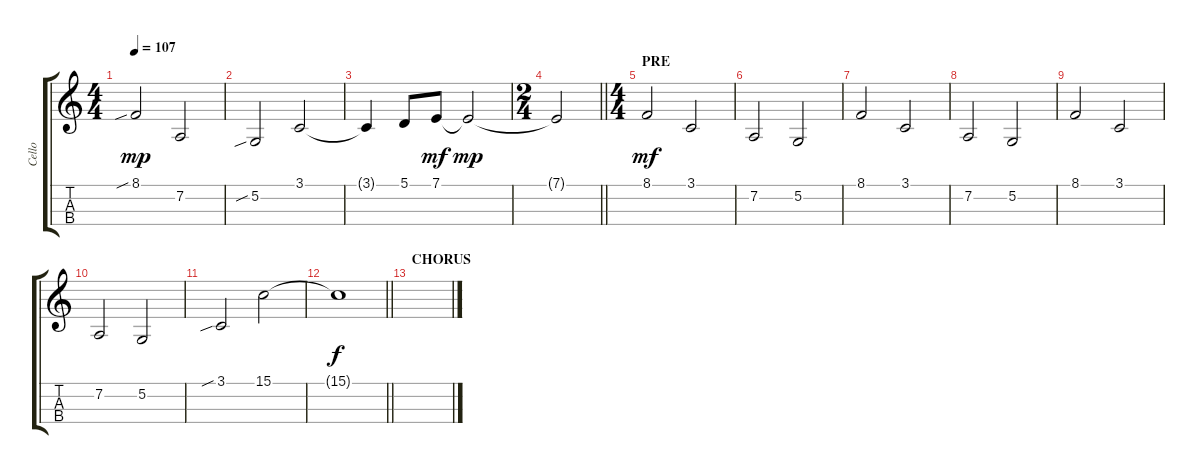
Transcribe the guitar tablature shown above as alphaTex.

\track ("Cello" "Cello") {instrument cello}
\staff {score tabs}
\tuning (A3 D3 G2 C2) {hide}
\ts (4 4)
\tempo 107
\clef g2
\ks c
8.1{sib}.2{dy mp} 7.2.2 |
5.2{sib}.2 3.1.2 |
3.1{t}.4 5.1.8 7.1.8{dy mf} 7.1{t}.2{dy mp} |
\ts (2 4)
\barLineRight lightlight
7.1{t}.2 |
\ts (4 4)
\section ("" "PRE")
8.1.2{dy mf} 3.1.2 |
7.2.2 5.2.2 |
8.1.2 3.1.2 |
7.2.2 5.2.2 |
8.1.2 3.1.2 |
7.2.2 5.2.2 |
3.1{sib}.2 15.1.2{volume 0} |
\barLineRight lightlight
15.1{t}.1{dy f} |
\section ("" "CHORUS")
